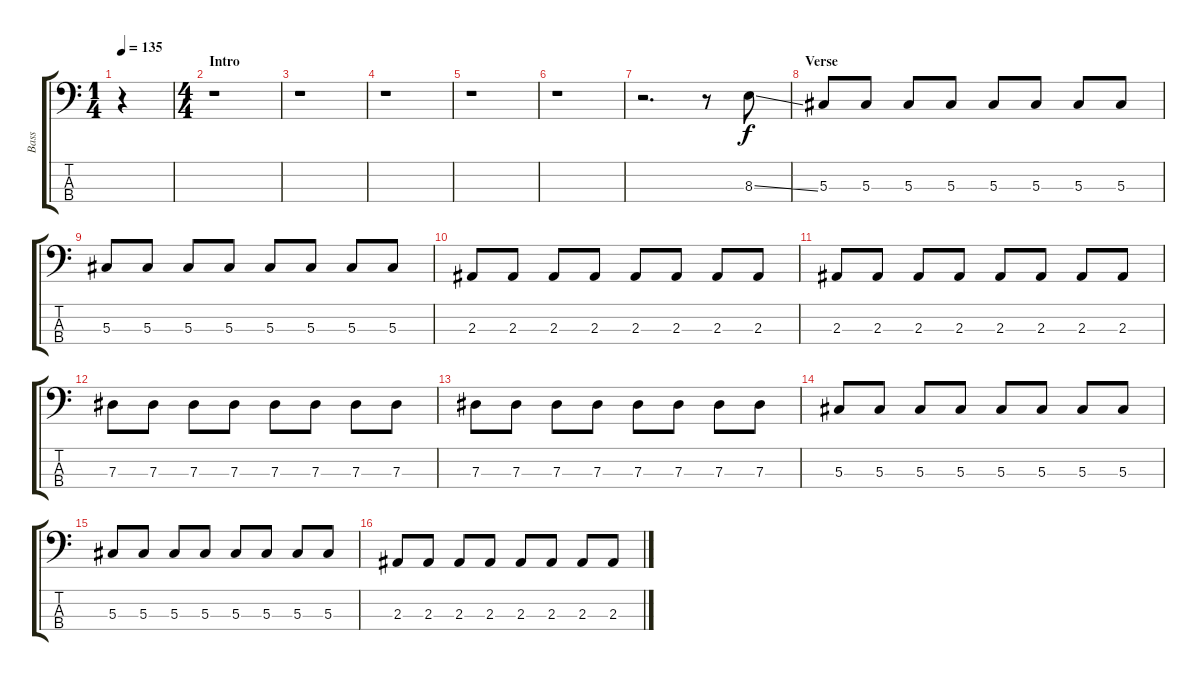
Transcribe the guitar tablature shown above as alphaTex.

\track ("Bass" "Bass") {instrument electricbassfinger}
\staff {score tabs}
\tuning (Gb2 Db2 Ab1 Eb1) {hide}
\ts (1 4)
\tempo 135
\clef f4
\ks c
r.4{dy f instrument electricbassfinger} |
\ts (4 4)
\section ("" "Intro")
r.1 |
r.1 |
r.1 |
r.1 |
r.1 |
r.2{d} r.8 8.3{ss}.8 |
\section ("" "Verse")
5.3.8 5.3.8 5.3.8 5.3.8 5.3.8 5.3.8 5.3.8 5.3.8 |
5.3.8 5.3.8 5.3.8 5.3.8 5.3.8 5.3.8 5.3.8 5.3.8 |
2.3.8 2.3.8 2.3.8 2.3.8 2.3.8 2.3.8 2.3.8 2.3.8 |
2.3.8 2.3.8 2.3.8 2.3.8 2.3.8 2.3.8 2.3.8 2.3.8 |
7.3.8 7.3.8 7.3.8 7.3.8 7.3.8 7.3.8 7.3.8 7.3.8 |
7.3.8 7.3.8 7.3.8 7.3.8 7.3.8 7.3.8 7.3.8 7.3.8 |
5.3.8 5.3.8 5.3.8 5.3.8 5.3.8 5.3.8 5.3.8 5.3.8 |
5.3.8 5.3.8 5.3.8 5.3.8 5.3.8 5.3.8 5.3.8 5.3.8 |
2.3.8 2.3.8 2.3.8 2.3.8 2.3.8 2.3.8 2.3.8 2.3.8
